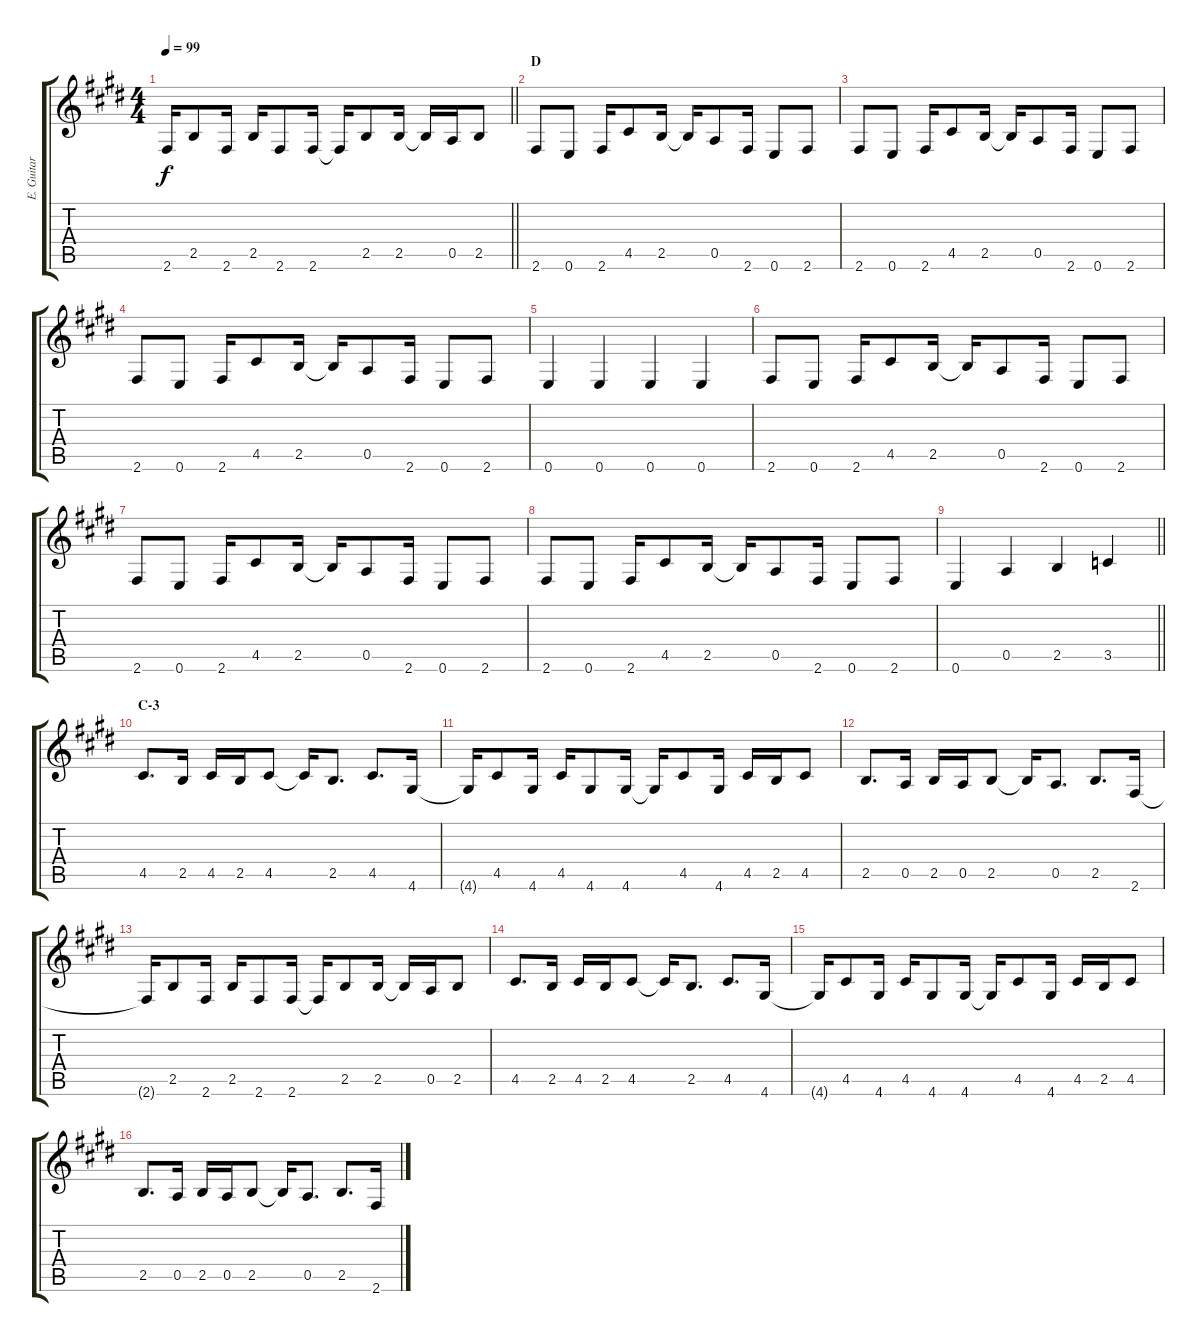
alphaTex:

\track ("E. Guitar II" "E. Guitar ") {instrument overdrivenguitar}
\staff {score tabs}
\tuning (E4 B3 G3 D3 A2 E2) {hide}
\ts (4 4)
\tempo 99
\clef g2
\barLineRight lightlight
\ks e
2.6{t}.16{dy f} 2.5.8 2.6.16 2.5.16 2.6.8 2.6.16 2.6{t}.16 2.5.8 2.5.16 2.5{t}.16 0.5.16 2.5.8 |
\section ("" "D")
2.6.8 0.6.8 2.6.16 4.5.8 2.5.16 2.5{t}.16 0.5.8 2.6.16 0.6.8 2.6.8 |
2.6.8 0.6.8 2.6.16 4.5.8 2.5.16 2.5{t}.16 0.5.8 2.6.16 0.6.8 2.6.8 |
2.6.8 0.6.8 2.6.16 4.5.8 2.5.16 2.5{t}.16 0.5.8 2.6.16 0.6.8 2.6.8 |
0.6.4 0.6.4 0.6.4 0.6.4 |
2.6.8 0.6.8 2.6.16 4.5.8 2.5.16 2.5{t}.16 0.5.8 2.6.16 0.6.8 2.6.8 |
2.6.8 0.6.8 2.6.16 4.5.8 2.5.16 2.5{t}.16 0.5.8 2.6.16 0.6.8 2.6.8 |
2.6.8 0.6.8 2.6.16 4.5.8 2.5.16 2.5{t}.16 0.5.8 2.6.16 0.6.8 2.6.8 |
\barLineRight lightlight
0.6.4 0.5.4 2.5.4 3.5.4 |
\section ("" "C-3")
4.5.8{d} 2.5.16 4.5.16 2.5.16 4.5.8 4.5{t}.16 2.5.8{d} 4.5.8{d} 4.6.16 |
4.6{t}.16 4.5.8 4.6.16 4.5.16 4.6.8 4.6.16 4.6{t}.16 4.5.8 4.6.16 4.5.16 2.5.16 4.5.8 |
2.5.8{d} 0.5.16 2.5.16 0.5.16 2.5.8 2.5{t}.16 0.5.8{d} 2.5.8{d} 2.6.16 |
2.6{t}.16 2.5.8 2.6.16 2.5.16 2.6.8 2.6.16 2.6{t}.16 2.5.8 2.5.16 2.5{t}.16 0.5.16 2.5.8 |
4.5.8{d} 2.5.16 4.5.16 2.5.16 4.5.8 4.5{t}.16 2.5.8{d} 4.5.8{d} 4.6.16 |
4.6{t}.16 4.5.8 4.6.16 4.5.16 4.6.8 4.6.16 4.6{t}.16 4.5.8 4.6.16 4.5.16 2.5.16 4.5.8 |
2.5.8{d} 0.5.16 2.5.16 0.5.16 2.5.8 2.5{t}.16 0.5.8{d} 2.5.8{d} 2.6.16
